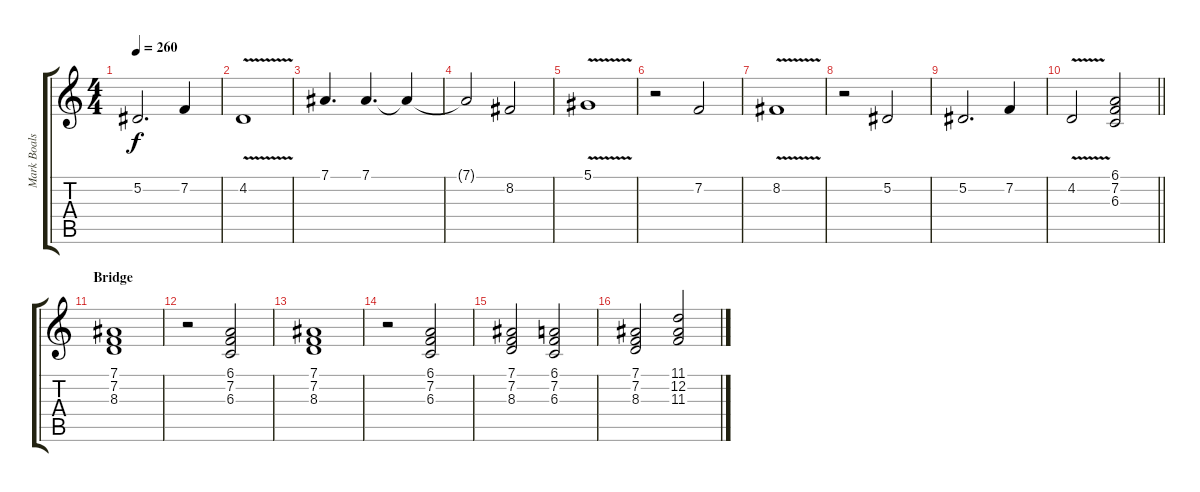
\track ("Mark Boals" "Mark Boals") {instrument lead2sawtooth}
\staff {score tabs}
\tuning (Eb4 Bb3 Gb3 Db3 Ab2 Eb2) {hide}
\ts (4 4)
\tempo 260
\clef g2
\ks c
5.2.2{d dy f} 7.2.4 |
4.2{v}.1 |
7.1.4{d} 7.1.4{d} 7.1{t}.4 |
7.1{t}.2 8.2.2 |
5.1{v}.1 |
r.2 7.2.2 |
8.2{v}.1 |
r.2 5.2.2 |
5.2.2{d} 7.2.4 |
\barLineRight lightlight
4.2{v}.2 (6.1 7.2 6.3).2 |
\section ("" "Bridge")
(7.1 7.2 8.3).1 |
r.2 (6.1 7.2 6.3).2 |
(7.1 7.2 8.3).1 |
r.2 (6.1 7.2 6.3).2 |
(7.1 7.2 8.3).2 (6.1 7.2 6.3).2 |
(7.1 7.2 8.3).2 (11.1 12.2 11.3).2
